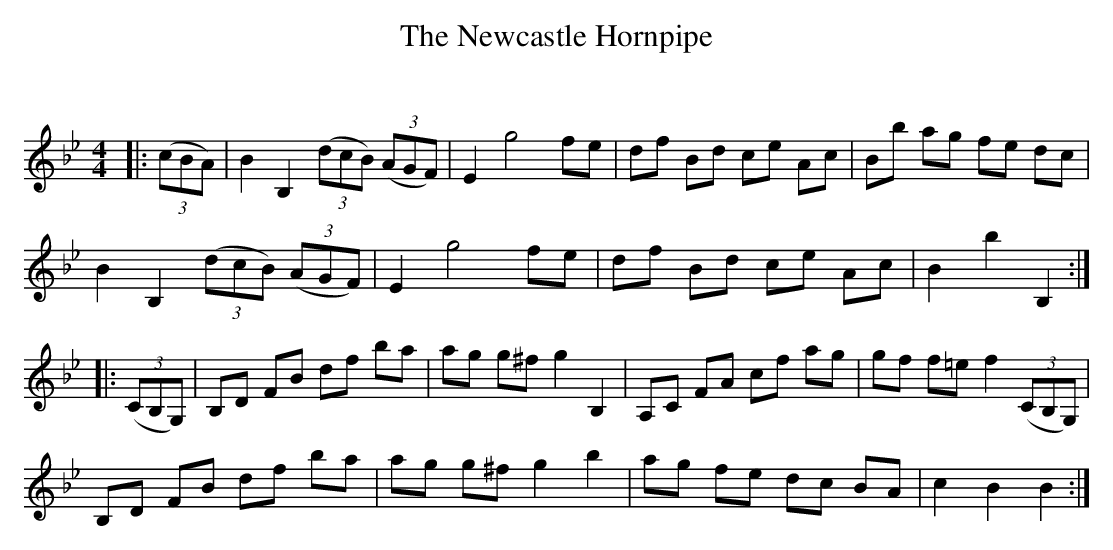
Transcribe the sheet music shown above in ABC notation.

X:1
T: The Newcastle Hornpipe
C:
Q: 232
K:Bb
M:4/4
L:1/8
|:((3cBA) |B2 B,2 ((3dcB) ((3AGF) |E2 g4 fe|df Bd ce Ac|Bb ag fe dc|
B2 B,2 ((3dcB) ((3AGF) |E2 g4 fe|df Bd ce Ac|B2 b2 B,2:|
|:((3CB,G,) |B,D FB df ba|ag g^f g2 B,2|A,C FA cf ag|gf f=e f2 ((3CB,G,) |
B,D FB df ba|ag g^f g2 b2|ag fe dc BA|c2 B2 B2:|
